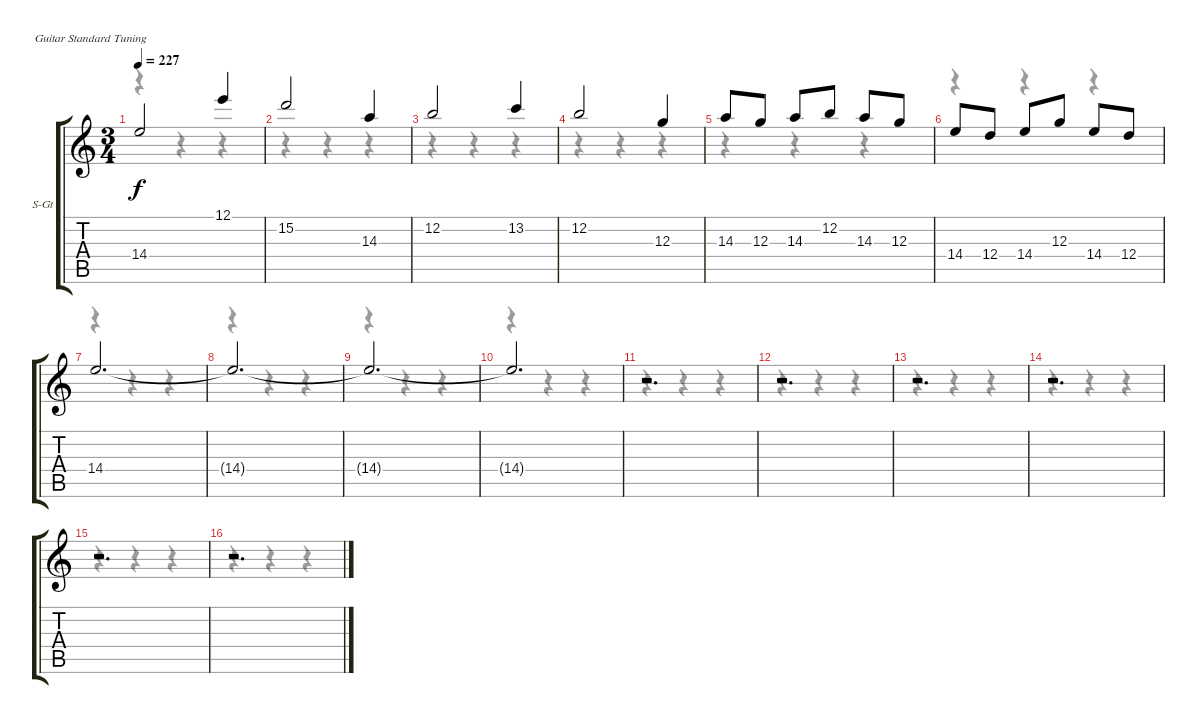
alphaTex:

\bracketExtendMode groupsimilarinstruments
\firstSystemTrackNameOrientation horizontal
\otherSystemsTrackNameOrientation horizontal
\track ("Track 7" "S-Gt") {instrument stringensemble1}
\staff {score tabs}
\tuning (E4 B3 G3 D3 A2 E2)
\displaytranspose 12
\voice
\ts (3 4)
\tempo 227
\clef g2
\ks c
14.4.2{dy f} 12.1.4 |
15.2.2 14.3.4 |
12.2.2 13.2.4 |
12.2.2 12.3.4 |
14.3.8 12.3.8 14.3.8 12.2.8 14.3.8 12.3.8 |
14.4.8 12.4.8 14.4.8 12.3.8 14.4.8 12.4.8 |
14.4.2{d} |
14.4{t}.2{d} |
14.4{t}.2{d} |
14.4{t}.2{d} |
r.2{d} |
r.2{d} |
r.2{d} |
r.2{d} |
r.2{d} |
r.2{d}
\voice
\clef g2
\ottava regular
\simile none
\ks c
r.4{dy mf} r.4 r.4 |
r.4 r.4 r.4 |
r.4 r.4 r.4 |
r.4 r.4 r.4 |
r.4 r.4 r.4 |
r.4 r.4 r.4 |
r.4 r.4 r.4 |
r.4 r.4 r.4 |
r.4 r.4 r.4 |
r.4 r.4 r.4 |
r.4 r.4 r.4 |
r.4 r.4 r.4 |
r.4 r.4 r.4 |
r.4 r.4 r.4 |
r.4 r.4 r.4 |
r.4 r.4 r.4
